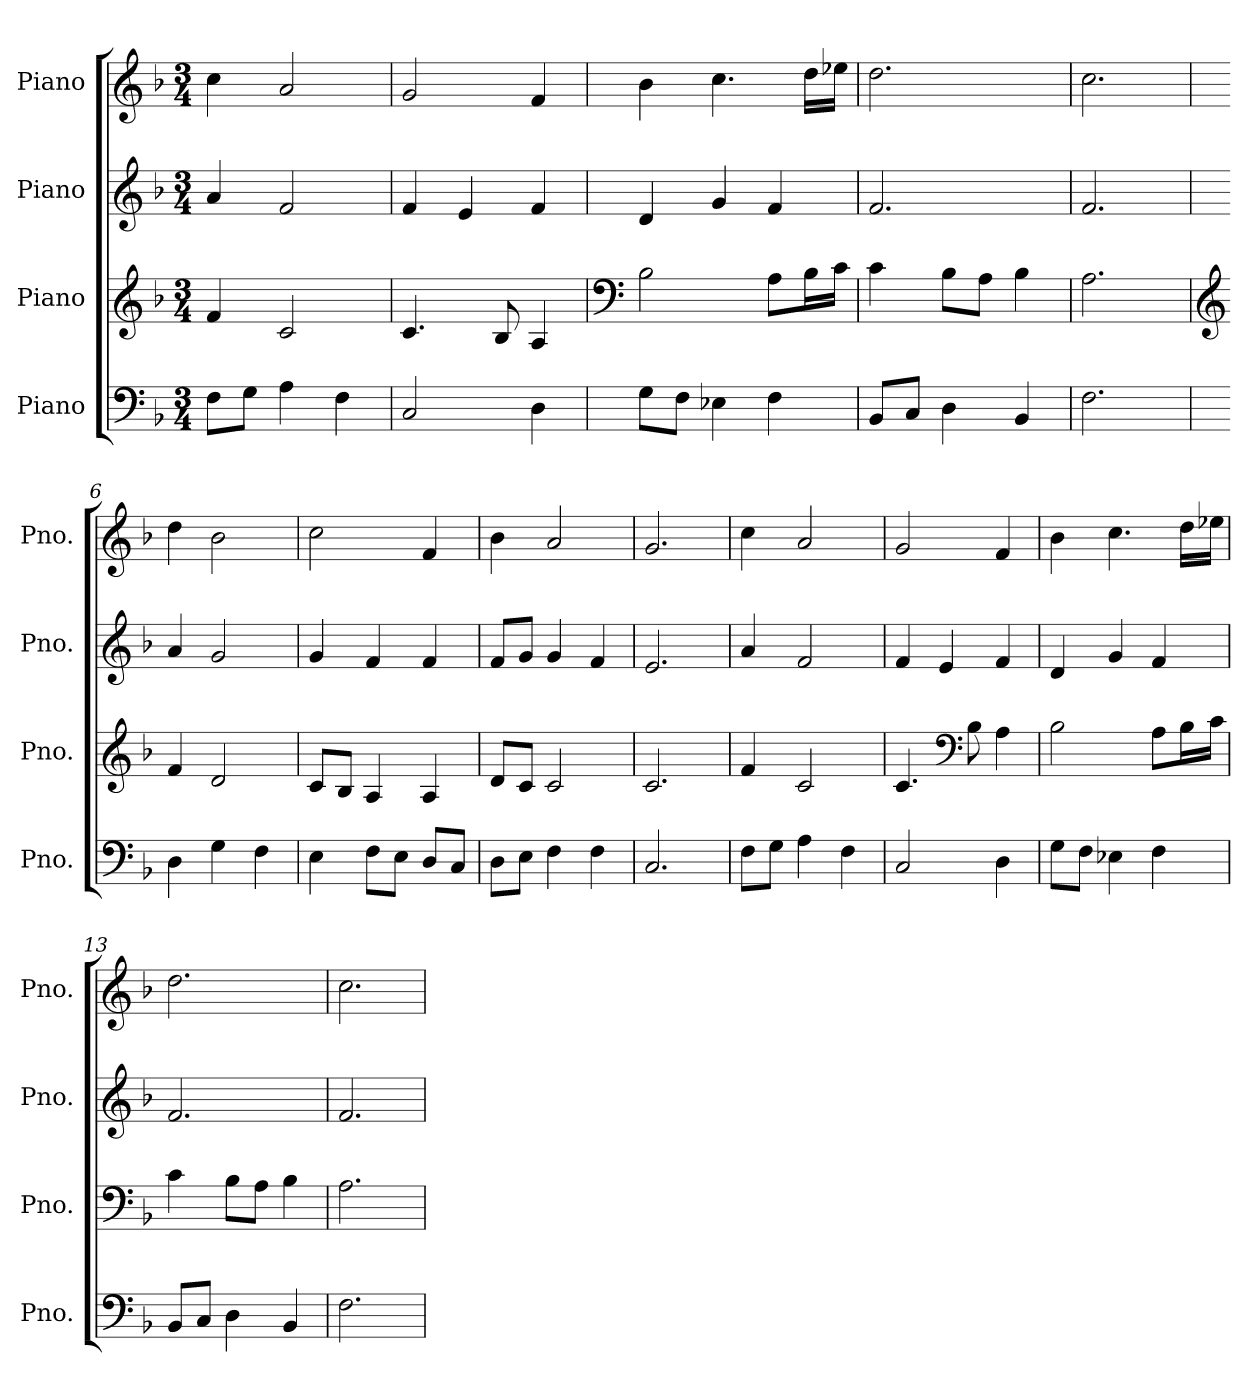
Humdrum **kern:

**kern	**kern	**kern	**kern
*part4	*part3	*part2	*part1
*staff4	*staff3	*staff2	*staff1
*I"Piano	*I"Piano	*I"Piano	*I"Piano
*I'Pno.	*I'Pno.	*I'Pno.	*I'Pno.
*clefF4	*clefG2	*clefG2	*clefG2
*k[b-]	*k[b-]	*k[b-]	*k[b-]
*M3/4	*M3/4	*M3/4	*M3/4
*MM96	*MM96	*MM96	*MM96
=1	=1	=1	=1
8F\L	4f/	4a/	4cc\
8G\J	.	.	.
4A\	2c/	2f/	2a/
4F\	.	.	.
=2	=2	=2	=2
2C/	4.c/	4f/	2g/
.	.	4e/	.
.	8B-/	.	.
4D\	4A/	4f/	4f/
=3	=3	=3	=3
*	*clefF4	*	*
8G\L	2B-\	4d/	4b-\
8F\J	.	.	.
4E-X\	.	4g/	4.cc\
4F\	8A\L	4f/	.
.	16B-\L	.	16dd\LL
.	16c\JJ	.	16ee-X\JJ
=4	=4	=4	=4
8BB-/L	4c\	2.f/	2.dd\
8C/J	.	.	.
4D\	8B-\L	.	.
.	8A\J	.	.
4BB-/	4B-\	.	.
=5	=5	=5	=5
2.F\	2.A\	2.f/	2.cc\
=6	=6	=6	=6
*	*clefG2	*	*
4D\	4f/	4a/	4dd\
4G\	2d/	2g/	2b-\
4F\	.	.	.
=7	=7	=7	=7
4E\	8c/L	4g/	2cc\
.	8B-/J	.	.
8F\L	4A/	4f/	.
8E\J	.	.	.
8D/L	4A/	4f/	4f/
8C/J	.	.	.
=8	=8	=8	=8
8D\L	8d/L	8f/L	4b-\
8E\J	8c/J	8g/J	.
4F\	2c/	4g/	2a/
4F\	.	4f/	.
!!LO:LB:g=z
=9	=9	=9	=9
2.C/	2.c/	2.e/	2.g/
=10	=10	=10	=10
8F\L	4f/	4a/	4cc\
8G\J	.	.	.
4A\	2c/	2f/	2a/
4F\	.	.	.
=11	=11	=11	=11
2C/	4.c/	4f/	2g/
.	.	4e/	.
*	*clefF4	*	*
.	8B-\	.	.
4D\	4A\	4f/	4f/
=12	=12	=12	=12
8G\L	2B-\	4d/	4b-\
8F\J	.	.	.
4E-X\	.	4g/	4.cc\
4F\	8A\L	4f/	.
.	16B-\L	.	16dd\LL
.	16c\JJ	.	16ee-X\JJ
=13	=13	=13	=13
8BB-/L	4c\	2.f/	2.dd\
8C/J	.	.	.
4D\	8B-\L	.	.
.	8A\J	.	.
4BB-/	4B-\	.	.
=14	=14	=14	=14
2.F\	2.A\	2.f/	2.cc\
=	=	=	=
*-	*-	*-	*-
